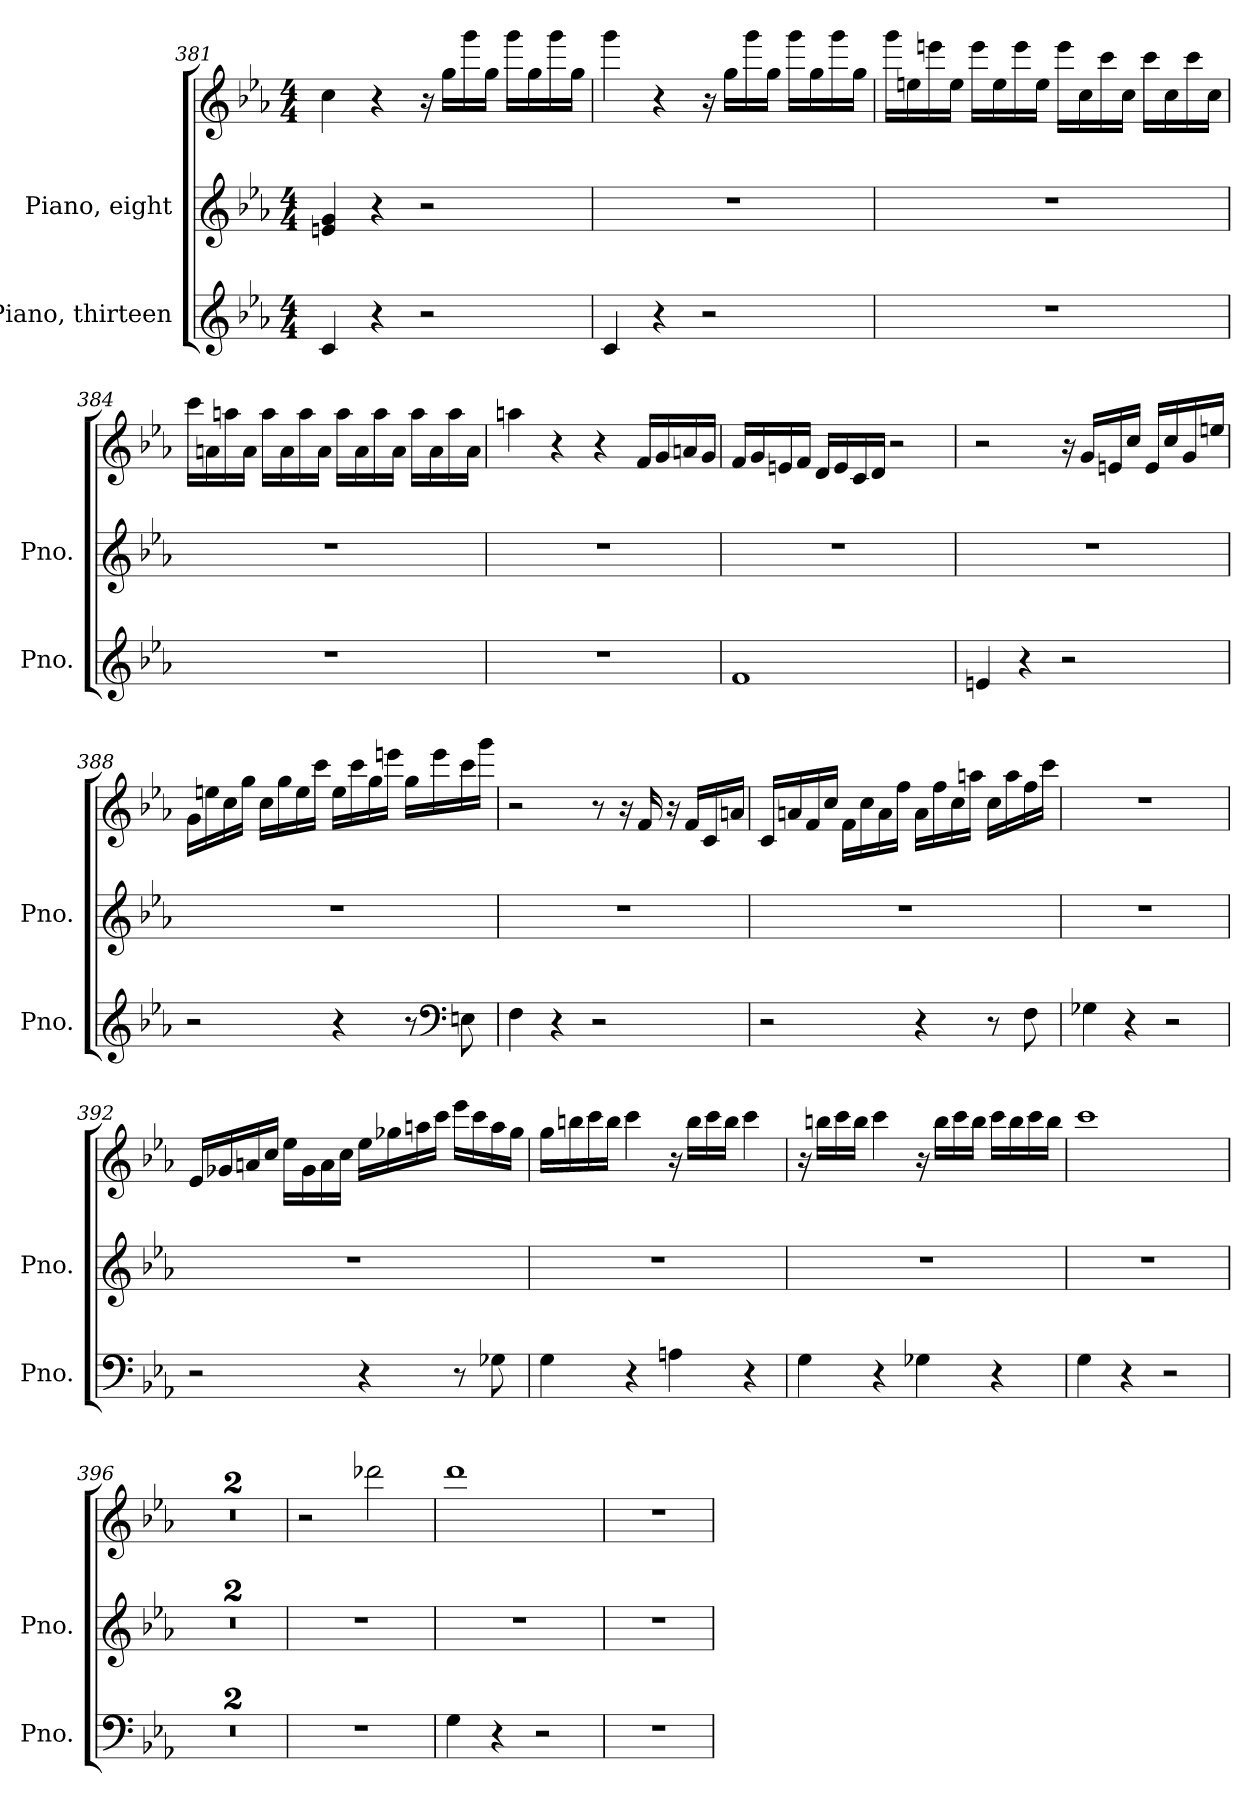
**kern	**kern	**kern
*part2	*part1	*part1
*staff3	*staff2	*staff1
*I"Piano, thirteen	*I"Piano, eight	*
*I'Pno.	*I'Pno.	*
*clefG2	*clefG2	*clefG2
*k[b-e-a-]	*k[b-e-a-]	*k[b-e-a-]
*M4/4	*M4/4	*M4/4
=381	=381	=381
4c/	4en/ 4g/	4cc\
4r	4r	4r
2r	2r	16r
.	.	16gg\LL
.	.	16ggg\
.	.	16gg\JJ
.	.	16ggg\LL
.	.	16gg\
.	.	16ggg\
.	.	16gg\JJ
=382	=382	=382
4c/	1r	4ggg\
4r	.	4r
2r	.	16r
.	.	16gg\LL
.	.	16ggg\
.	.	16gg\JJ
.	.	16ggg\LL
.	.	16gg\
.	.	16ggg\
.	.	16gg\JJ
!!LO:LB:g=z
=383	=383	=383
1r	1r	16ggg\LL
.	.	16een\
.	.	16eeen\
.	.	16ee\JJ
.	.	16eee\LL
.	.	16ee\
.	.	16eee\
.	.	16ee\JJ
.	.	16eee\LL
.	.	16cc\
.	.	16ccc\
.	.	16cc\JJ
.	.	16ccc\LL
.	.	16cc\
.	.	16ccc\
.	.	16cc\JJ
=384	=384	=384
1r	1r	16ccc\LL
.	.	16an\
.	.	16aan\
.	.	16a\JJ
.	.	16aa\LL
.	.	16a\
.	.	16aa\
.	.	16a\JJ
.	.	16aa\LL
.	.	16a\
.	.	16aa\
.	.	16a\JJ
.	.	16aa\LL
.	.	16a\
.	.	16aa\
.	.	16a\JJ
=385	=385	=385
1r	1r	4aan\
.	.	4r
.	.	4r
.	.	16f/LL
.	.	16g/
.	.	16an/
.	.	16g/JJ
!!LO:LB:g=z
=386	=386	=386
1f	1r	16f/LL
.	.	16g/
.	.	16en/
.	.	16f/JJ
.	.	16d/LL
.	.	16e/
.	.	16c/
.	.	16d/JJ
.	.	2r
=387	=387	=387
4en/	1r	2r
4r	.	.
2r	.	16r
.	.	16g/LL
.	.	16en/
.	.	16cc/JJ
.	.	16e/LL
.	.	16cc/
.	.	16g/
.	.	16een/JJ
=388	=388	=388
2r	1r	16g\LL
.	.	16een\
.	.	16cc\
.	.	16gg\JJ
.	.	16cc\LL
.	.	16gg\
.	.	16ee\
.	.	16ccc\JJ
4r	.	16ee\LL
.	.	16ccc\
.	.	16gg\
.	.	16eeen\JJ
8r	.	16gg\LL
.	.	16eee\
*clefF4	*	*
8En\	.	16ccc\
.	.	16ggg\JJ
!!LO:PB:g=z
=389	=389	=389
4F\	1r	2r
4r	.	.
2r	.	8r
.	.	16r
.	.	16f/
.	.	16r
.	.	16f/LL
.	.	16c/
.	.	16an/JJ
=390	=390	=390
2r	1r	16c/LL
.	.	16an/
.	.	16f/
.	.	16cc/JJ
.	.	16f\LL
.	.	16cc\
.	.	16a\
.	.	16ff\JJ
4r	.	16a\LL
.	.	16ff\
.	.	16cc\
.	.	16aan\JJ
8r	.	16cc\LL
.	.	16aa\
8F\	.	16ff\
.	.	16ccc\JJ
=391	=391	=391
4G-X\	1r	1r
4r	.	.
2r	.	.
!!LO:LB:g=z
=392	=392	=392
2r	1r	16e-/LL
.	.	16g-X/
.	.	16an/
.	.	16cc/JJ
.	.	16ee-\LL
.	.	16g-\
.	.	16a\
.	.	16cc\JJ
4r	.	16ee-\LL
.	.	16gg-X\
.	.	16aan\
.	.	16ccc\JJ
8r	.	16eee-\LL
.	.	16ccc\
8G-X\	.	16aa\
.	.	16gg-\JJ
=393	=393	=393
4G\	1r	16gg\LL
.	.	16bbn\
.	.	16ccc\
.	.	16bb\JJ
4r	.	4ccc\
4An\	.	16r
.	.	16bb\LL
.	.	16ccc\
.	.	16bb\JJ
4r	.	4ccc\
!!LO:LB:g=z
=394	=394	=394
4G\	1r	16r
.	.	16bbn\LL
.	.	16ccc\
.	.	16bb\JJ
4r	.	4ccc\
4G-X\	.	16r
.	.	16bb\LL
.	.	16ccc\
.	.	16bb\JJ
4r	.	16ccc\LL
.	.	16bb\
.	.	16ccc\
.	.	16bb\JJ
=395	=395	=395
4G\	1r	1ccc
4r	.	.
2r	.	.
=396	=396	=396
1r	1r	1r
=397	=397	=397
1r	1r	1r
=398	=398	=398
1r	1r	2r
.	.	2ddd-X\
=399	=399	=399
4G\	1r	1ddd
4r	.	.
2r	.	.
=400	=400	=400
1r	1r	1r
=	=	=
*-	*-	*-
